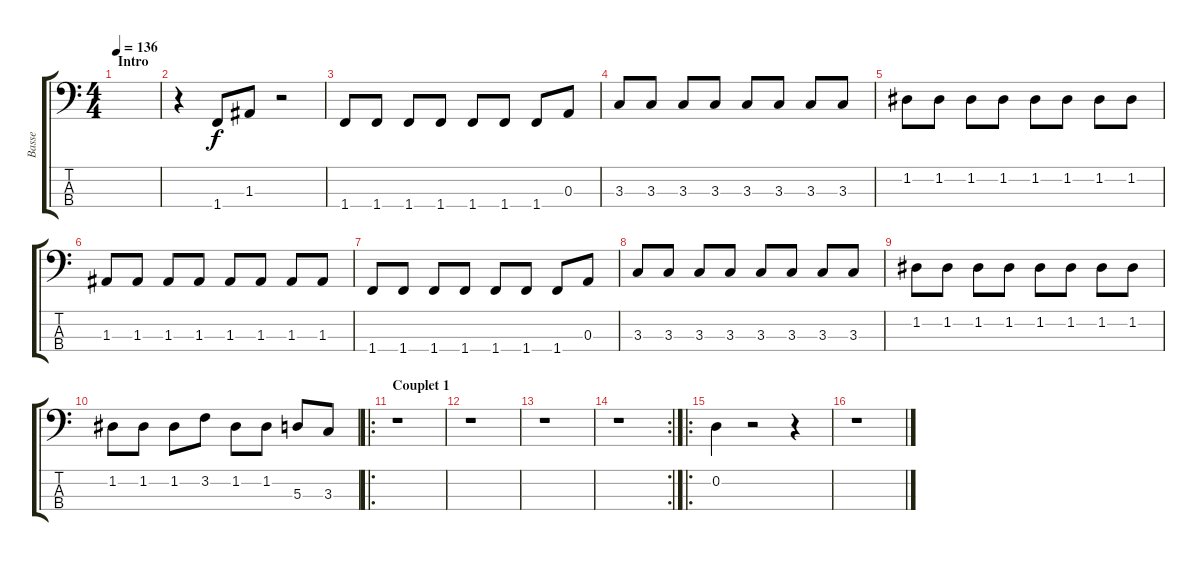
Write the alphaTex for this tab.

\track ("Basse" "Basse") {instrument electricbassfinger}
\staff {score tabs}
\tuning (G2 D2 A1 E1) {hide}
\ts (4 4)
\section ("" "Intro")
\tempo 136
\clef f4
\ks c
|
r.4 1.4.8 1.3.8 r.2 |
1.4.8 1.4.8 1.4.8 1.4.8 1.4.8 1.4.8 1.4.8 0.3.8 |
3.3.8 3.3.8 3.3.8 3.3.8 3.3.8 3.3.8 3.3.8 3.3.8 |
1.2.8 1.2.8 1.2.8 1.2.8 1.2.8 1.2.8 1.2.8 1.2.8 |
1.3.8 1.3.8 1.3.8 1.3.8 1.3.8 1.3.8 1.3.8 1.3.8 |
1.4.8 1.4.8 1.4.8 1.4.8 1.4.8 1.4.8 1.4.8 0.3.8 |
3.3.8 3.3.8 3.3.8 3.3.8 3.3.8 3.3.8 3.3.8 3.3.8 |
1.2.8 1.2.8 1.2.8 1.2.8 1.2.8 1.2.8 1.2.8 1.2.8 |
1.2.8 1.2.8 1.2.8 3.2.8 1.2.8 1.2.8 5.3.8 3.3.8 |
\ro
\section ("" "Couplet 1")
r.1 |
r.1 |
r.1 |
\rc 2
r.1 |
\ro
0.2.4 r.2 r.4 |
r.1
